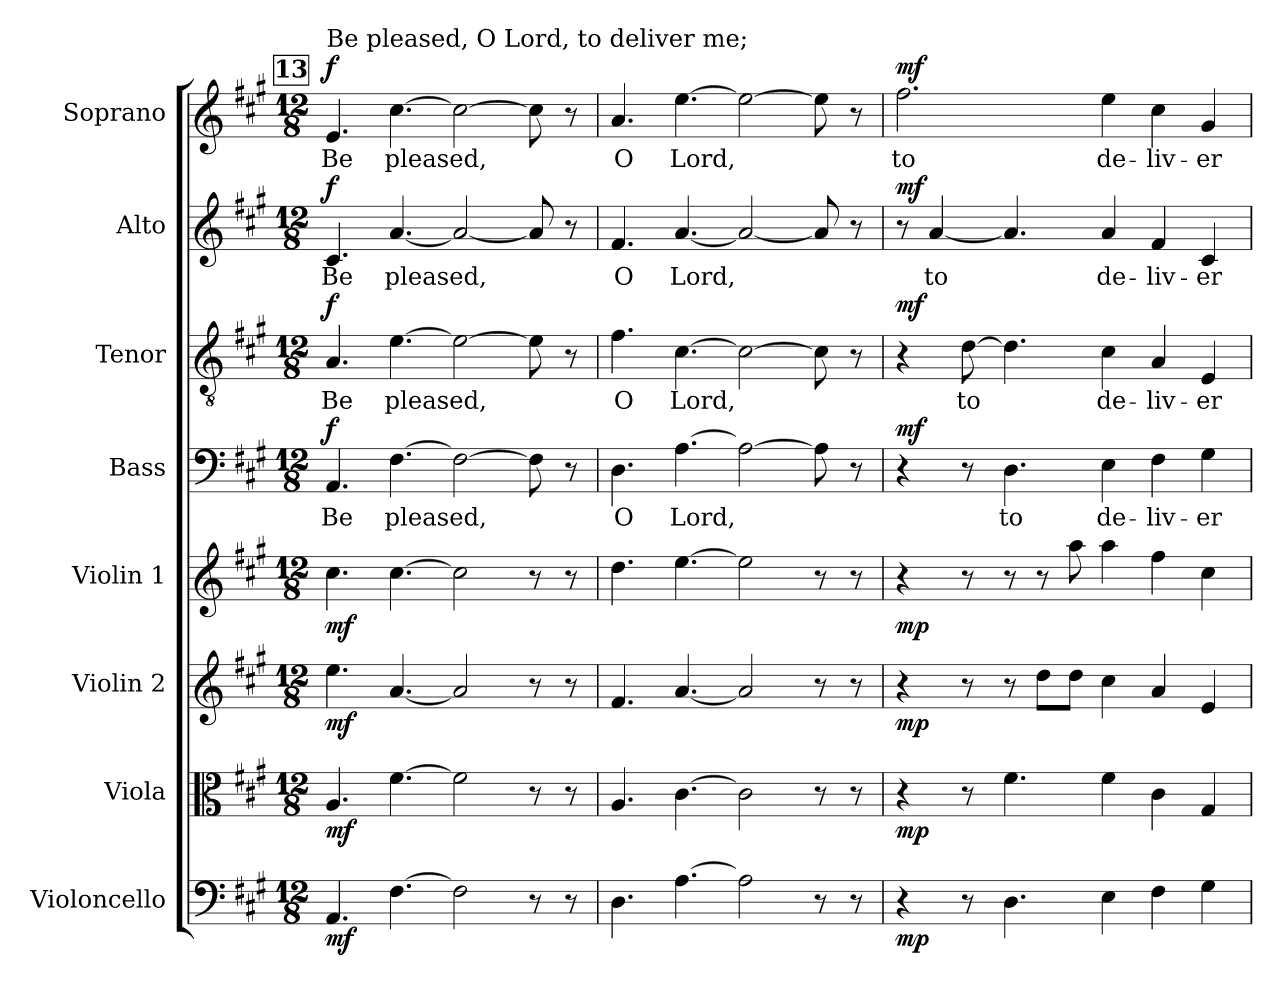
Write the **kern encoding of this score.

**kern	**dynam	**kern	**dynam	**kern	**dynam	**kern	**dynam	**kern	**text	**dynam	**kern	**text	**dynam	**kern	**text	**dynam	**kern	**text	**dynam
*part8	*part8	*part7	*part7	*part6	*part6	*part5	*part5	*part4	*part4	*part4	*part3	*part3	*part3	*part2	*part2	*part2	*part1	*part1	*part1
*staff8	*staff8	*staff7	*staff7	*staff6	*staff6	*staff5	*staff5	*staff4	*staff4	*staff4	*staff3	*staff3	*staff3	*staff2	*staff2	*staff2	*staff1	*staff1	*staff1
*I"Violoncello	*	*I"Viola	*	*I"Violin 2	*	*I"Violin 1	*	*I"Bass	*	*	*I"Tenor	*	*	*I"Alto	*	*	*I"Soprano	*	*
*I'Vc.	*	*I'Vla.	*	*I'Vln. 2	*	*I'Vln. 1	*	*I'B.	*	*	*I'T.	*	*	*I'A.	*	*	*I'S.	*	*
!!LO:PB:g=z
*clefF4	*	*clefC3	*	*clefG2	*	*clefG2	*	*clefF4	*	*	*clefGv2	*	*	*clefG2	*	*	*clefG2	*	*
*k[f#c#g#]	*	*k[f#c#g#]	*	*k[f#c#g#]	*	*k[f#c#g#]	*	*k[f#c#g#]	*	*	*k[f#c#g#]	*	*	*k[f#c#g#]	*	*	*k[f#c#g#]	*	*
*M12/8	*	*M12/8	*	*M12/8	*	*M12/8	*	*M12/8	*	*	*M12/8	*	*	*M12/8	*	*	*M12/8	*	*
!!LO:REH:place=s1:a:B:fs=14:t=13
=162	=162	=162	=162	=162	=162	=162	=162	=162	=162	=162	=162	=162	=162	=162	=162	=162	=162	=162	=162
!	!	!	!	!	!	!	!	!	!	!	!	!	!	!	!	!	!LO:TX:a:t=Be pleased, O Lord, to deliver me;	!	!
!	!LO:DY:b	!	!LO:DY:b	!	!LO:DY:b	!	!LO:DY:b	!	!	!LO:DY:b	!	!	!LO:DY:b	!	!	!LO:DY:b	!	!	!LO:DY:b
4.AA/	mf	4.A/	mf	4.ee\	mf	4.cc#\	mf	4.AA/	Be	f	4.A/	Be	f	4.c#/	Be	f	4.e/	Be	f
[4.F#\	.	[4.f#\	.	[4.a/	.	[4.cc#\	.	[4.F#\	pleased,	.	[4.e\	pleased,	.	[4.a/	pleased,	.	[4.cc#\	pleased,	.
2F#\]	.	2f#\]	.	2a/]	.	2cc#\]	.	2F#\_	.	.	2e\_	.	.	2a/_	.	.	2cc#\_	.	.
8r	.	8r	.	8r	.	8r	.	8F#\]	.	.	8e\]	.	.	8a/]	.	.	8cc#\]	.	.
8r	.	8r	.	8r	.	8r	.	8r	.	.	8r	.	.	8r	.	.	8r	.	.
=163	=163	=163	=163	=163	=163	=163	=163	=163	=163	=163	=163	=163	=163	=163	=163	=163	=163	=163	=163
4.D\	.	4.A/	.	4.f#/	.	4.dd\	.	4.D\	O	.	4.f#\	O	.	4.f#/	O	.	4.a/	O	.
[4.A\	.	[4.c#\	.	[4.a/	.	[4.ee\	.	[4.A\	Lord,	.	[4.c#\	Lord,	.	[4.a/	Lord,	.	[4.ee\	Lord,	.
2A\]	.	2c#\]	.	2a/]	.	2ee\]	.	2A\_	.	.	2c#\_	.	.	2a/_	.	.	2ee\_	.	.
8r	.	8r	.	8r	.	8r	.	8A\]	.	.	8c#\]	.	.	8a/]	.	.	8ee\]	.	.
8r	.	8r	.	8r	.	8r	.	8r	.	.	8r	.	.	8r	.	.	8r	.	.
=164	=164	=164	=164	=164	=164	=164	=164	=164	=164	=164	=164	=164	=164	=164	=164	=164	=164	=164	=164
!	!LO:DY:b	!	!LO:DY:b	!	!LO:DY:b	!	!LO:DY:b	!	!	!LO:DY:b	!	!	!LO:DY:b	!	!	!LO:DY:b	!	!	!LO:DY:b
4r	mp	4r	mp	4r	mp	4r	mp	4r	.	mf	4r	.	mf	8r	.	mf	2.ff#\	to	mf
.	.	.	.	.	.	.	.	.	.	.	.	.	.	[4a/	to	.	.	.	.
8r	.	8r	.	8r	.	8r	.	8r	.	.	[8d\	to	.	.	.	.	.	.	.
4.D\	.	4.f#\	.	8r	.	8r	.	4.D\	to	.	4.d\]	.	.	4.a/]	.	.	.	.	.
.	.	.	.	8dd\L	.	8r	.	.	.	.	.	.	.	.	.	.	.	.	.
.	.	.	.	8dd\J	.	8aa\	.	.	.	.	.	.	.	.	.	.	.	.	.
4E\	.	4f#\	.	4cc#\	.	4aa\	.	4E\	de-	.	4c#\	de-	.	4a/	de-	.	4ee\	de-	.
4F#\	.	4c#\	.	4a/	.	4ff#\	.	4F#\	-liv-	.	4A/	-liv-	.	4f#/	-liv-	.	4cc#\	-liv-	.
4G#\	.	4G#/	.	4e/	.	4cc#\	.	4G#\	-er	.	4E/	-er	.	4c#/	-er	.	4g#/	-er	.
=	=	=	=	=	=	=	=	=	=	=	=	=	=	=	=	=	=	=	=
*-	*-	*-	*-	*-	*-	*-	*-	*-	*-	*-	*-	*-	*-	*-	*-	*-	*-	*-	*-
